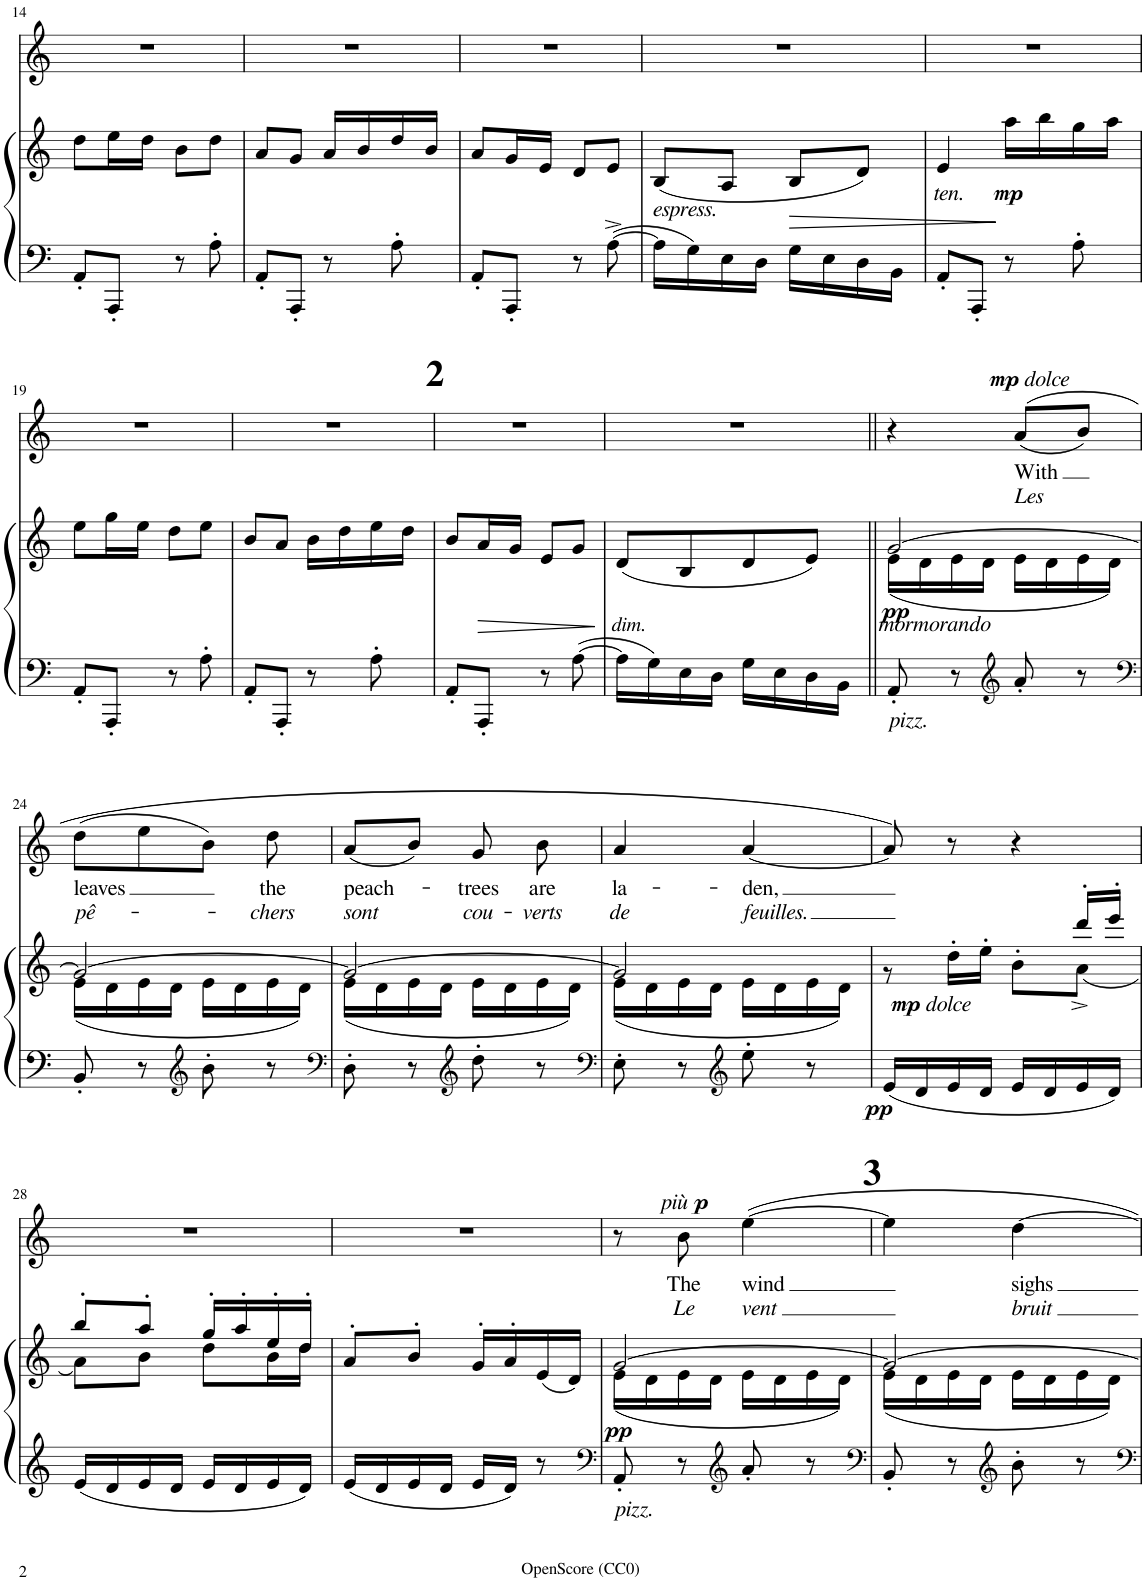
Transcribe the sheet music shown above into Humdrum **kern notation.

**kern	**kern	**dynam	**kern	**text	**text	**dynam
*part2	*part2	*part2	*part1	*part1	*part1	*part1
*staff3	*staff2	*staff2/3	*staff1	*staff1	*staff1	*staff1
*I"Piano	*	*	*I"Voice	*	*	*
*I'Pno	*	*	*	*	*	*
!!LO:PB:g=z
*clefF4	*clefG2	*	*clefG2	*	*	*
*k[]	*k[]	*	*k[]	*	*	*
*M2/4	*M2/4	*	*M2/4	*	*	*
=14	=14	=14	=14	=14	=14	=14
8AA'/L	8dd\L	.	2r	.	.	.
8AAA'/J	16ee\L	.	.	.	.	.
.	16dd\JJ	.	.	.	.	.
8r	8b\L	.	.	.	.	.
8A'\	8dd\J	.	.	.	.	.
=15	=15	=15	=15	=15	=15	=15
8AA'/L	8a/L	.	2r	.	.	.
8AAA'/J	8g/J	.	.	.	.	.
8r	16a/LL	.	.	.	.	.
.	16b/	.	.	.	.	.
8A'\	16dd/	.	.	.	.	.
.	16b/JJ	.	.	.	.	.
=16	=16	=16	=16	=16	=16	=16
8AA'/L	8a/L	.	2r	.	.	.
8AAA'/J	16g/L	.	.	.	.	.
.	16e/JJ	.	.	.	.	.
8r	8d/L	.	.	.	.	.
[8A^\	8e/J	.	.	.	.	.
=17	=17	=17	=17	=17	=17	=17
!	!LO:TX:b:i:t=espress.	!	!	!	!	!
16A\LL]	(8B/L	.	2r	.	.	.
16G\	.	.	.	.	.	.
16E\	8A/J	.	.	.	.	.
16D\JJ	.	.	.	.	.	.
!	!	!LO:HP:b	!	!	!	!
16G\LL	8B/L	>	.	.	.	.
16E\	.	.	.	.	.	.
16D\	8d/J)	.	.	.	.	.
16BB\JJ	.	.	.	.	.	.
=18	=18	=18	=18	=18	=18	=18
!	!LO:TX:b:i:t=ten.	!	!	!	!	!
8AA'/L	4e/	.	2r	.	.	.
8AAA'/J	.	.	.	.	.	.
!	!	!LO:DY:n=1:b	!	!	!	!
8r	16aa\LL	] mp	.	.	.	.
.	16bb\	.	.	.	.	.
8A'\	16gg\	.	.	.	.	.
.	16aa\JJ	.	.	.	.	.
!!LO:LB:g=z
=19	=19	=19	=19	=19	=19	=19
8AA'/L	8ee\L	.	2r	.	.	.
8AAA'/J	16gg\L	.	.	.	.	.
.	16ee\JJ	.	.	.	.	.
8r	8dd\L	.	.	.	.	.
8A'\	8ee\J	.	.	.	.	.
=20	=20	=20	=20	=20	=20	=20
8AA'/L	8b/L	.	2r	.	.	.
8AAA'/J	8a/J	.	.	.	.	.
8r	16b\LL	.	.	.	.	.
.	16dd\	.	.	.	.	.
8A'\	16ee\	.	.	.	.	.
.	16dd\JJ	.	.	.	.	.
!!LO:REH:place=s1:a:B:cj:enc=none:fs=20:t=2
=21	=21	=21	=21	=21	=21	=21
8AA'/L	8b/L	.	2r	.	.	.
!	!	!LO:HP:b	!	!	!	!
8AAA'/J	16a/L	>	.	.	.	.
.	16g/JJ	.	.	.	.	.
8r	8e/L	.	.	.	.	.
[8A\	8g/J	.	.	.	.	.
.	.	]	.	.	.	.
=22	=22	=22	=22	=22	=22	=22
!	!LO:TX:b:i:t=dim.	!	!	!	!	!
16A\LL]	(8d/L	.	2r	.	.	.
16G\	.	.	.	.	.	.
16E\	8B/	.	.	.	.	.
16D\JJ	.	.	.	.	.	.
16G\LL	8d/	.	.	.	.	.
16E\	.	.	.	.	.	.
16D\	8e/J)	.	.	.	.	.
16BB\JJ	.	.	.	.	.	.
=23||	=23||	=23||	=23||	=23||	=23||	=23||
*	*^	*	*	*	*	*
!	!LO:TX:b:i:t=mormorando	!	!	!	!	!	!
!LO:TX:b:i:t=pizz.	!	!	!	!	!	!	!
!	!	!	!LO:DY:b	!	!	!	!
8AA'/	[2g/	(16e\LL	pp	4r	.	.	.
.	.	16d\	.	.	.	.	.
8r	.	16e\	.	.	.	.	.
.	.	16d\JJ	.	.	.	.	.
*clefG2	*	*	*	*	*	*	*
!	!	!	!	!	!LO:LY:b	!LO:LY:b	!LO:DY:a
!	!	!	!	!	!	!	!LO:DY:n=1:a
8a'/	.	16e\LL	.	((8a/L	With	Les	mp other-dynamics
.	.	16d\	.	.	.	.	.
8r	.	16e\	.	8b/J)	.	.	.
.	.	16d\JJ)	.	.	.	.	.
!!LO:LB:g=z
=24	=24	=24	=24	=24	=24	=24	=24
*clefF4	*	*	*	*	*	*	*
!	!	!	!	!	!LO:LY:b	!LO:LY:b	!
8BB'/	2g/_	(16e\LL	.	(8dd\L	leaves	pê-	.
.	.	16d\	.	.	.	.	.
8r	.	16e\	.	8ee\	.	.	.
.	.	16d\JJ	.	.	.	.	.
*clefG2	*	*	*	*	*	*	*
8b'\	.	16e\LL	.	8b\J)	.	.	.
.	.	16d\	.	.	.	.	.
!	!	!	!	!	!LO:LY:b	!LO:LY:b	!
8r	.	16e\	.	8dd\	the	-chers	.
.	.	16d\JJ)	.	.	.	.	.
=25	=25	=25	=25	=25	=25	=25	=25
*clefF4	*	*	*	*	*	*	*
!	!	!	!	!	!LO:LY:b	!LO:LY:b	!
8D'\	2g/_	(16e\LL	.	(8a/L	peach-	sont	.
.	.	16d\	.	.	.	.	.
8r	.	16e\	.	8b/J)	.	.	.
.	.	16d\JJ	.	.	.	.	.
*clefG2	*	*	*	*	*	*	*
!	!	!	!	!	!LO:LY:b	!LO:LY:b	!
8dd'\	.	16e\LL	.	8g/	-trees	cou-	.
.	.	16d\	.	.	.	.	.
!	!	!	!	!	!LO:LY:b	!LO:LY:b	!
8r	.	16e\	.	8b\	are	-verts	.
.	.	16d\JJ)	.	.	.	.	.
=26	=26	=26	=26	=26	=26	=26	=26
*clefF4	*	*	*	*	*	*	*
!	!	!	!	!	!LO:LY:b	!LO:LY:b	!
8E'\	2g/]	(16e\LL	.	4a/	la-	de	.
.	.	16d\	.	.	.	.	.
8r	.	16e\	.	.	.	.	.
.	.	16d\JJ	.	.	.	.	.
*clefG2	*	*	*	*	*	*	*
!	!	!	!	!	!LO:LY:b	!LO:LY:b	!
8ee'\	.	16e\LL	.	[4a/	-den,	feuilles.	.
.	.	16d\	.	.	.	.	.
8r	.	16e\	.	.	.	.	.
.	.	16d\JJ)	.	.	.	.	.
=27	=27	=27	=27	=27	=27	=27	=27
!	!	!	!LO:DY:b=2	!	!	!	!
16e/LL	4ryy	8r	pp	8a/])	.	.	.
16d/	.	.	.	.	.	.	.
!	!	!	!LO:DY:b	!	!	!	!
!	!	!	!LO:DY:n=1:b	!	!	!	!
16e/	.	16dd'>\LL	mp other-dynamics	8r	.	.	.
16d/JJ	.	16ee'>\JJ	.	.	.	.	.
16e/LL	8ryy	8b'>\L	.	4r	.	.	.
16d/	.	.	.	.	.	.	.
16e/	16ddd'/LL	[8a^<\J	.	.	.	.	.
16d/JJ	16eee'/JJ	.	.	.	.	.	.
!!LO:LB:g=z
=28	=28	=28	=28	=28	=28	=28	=28
16e/LL	8bb'/L	8a\L]	.	2r	.	.	.
16d/	.	.	.	.	.	.	.
16e/	8aa'/J	8b\J	.	.	.	.	.
16d/JJ	.	.	.	.	.	.	.
16e/LL	16gg'/LL	8dd\L	.	.	.	.	.
16d/	16aa'/	.	.	.	.	.	.
16e/	16ee'/	16b\L	.	.	.	.	.
16d/JJ	16dd'/JJ	16dd\JJ	.	.	.	.	.
*	*v	*v	*	*	*	*	*
=29	=29	=29	=29	=29	=29	=29
16e/LL	8a'>/L	.	2r	.	.	.
16d/	.	.	.	.	.	.
16e/	8b'>/J	.	.	.	.	.
16d/JJ	.	.	.	.	.	.
16e/LL	16g'>/LL	.	.	.	.	.
16d/JJ	16a'>/	.	.	.	.	.
8r	(16e/	.	.	.	.	.
.	16d/JJ)	.	.	.	.	.
=30	=30	=30	=30	=30	=30	=30
*clefF4	*	*	*	*	*	*
*	*^	*	*	*	*	*
!LO:TX:b:i:t=pizz.	!	!	!	!	!	!	!
!	!	!	!LO:DY:b	!	!	!	!
8AA'/	[2g/	(16e\LL	pp	8r	.	.	.
.	.	16d\	.	.	.	.	.
!	!	!	!	!	!LO:LY:b	!LO:LY:b	!LO:DY:a
!	!	!	!	!	!	!	!LO:DY:n=1:a
8r	.	16e\	.	8b\	The	Le	other-dynamics p
.	.	16d\JJ	.	.	.	.	.
*clefG2	*	*	*	*	*	*	*
!	!	!	!	!	!LO:LY:b	!LO:LY:b	!
8a'/	.	16e\LL	.	[4ee\	wind	vent	.
.	.	16d\	.	.	.	.	.
8r	.	16e\	.	.	.	.	.
.	.	16d\JJ)	.	.	.	.	.
!!LO:REH:place=s1:a:B:cj:enc=none:fs=20:t=3
=31	=31	=31	=31	=31	=31	=31	=31
*clefF4	*	*	*	*	*	*	*
8BB'/	2g/_	(16e\LL	.	4ee\]	.	.	.
.	.	16d\	.	.	.	.	.
8r	.	16e\	.	.	.	.	.
.	.	16d\JJ	.	.	.	.	.
*clefG2	*	*	*	*	*	*	*
!	!	!	!	!	!LO:LY:b	!LO:LY:b	!
8b'\	.	16e\LL	.	[4dd\	sighs	bruit	.
.	.	16d\	.	.	.	.	.
8r	.	16e\	.	.	.	.	.
.	.	16d\JJ)	.	.	.	.	.
*	*v	*v	*	*	*	*	*
=	=	=	=	=	=	=
*-	*-	*-	*-	*-	*-	*-
